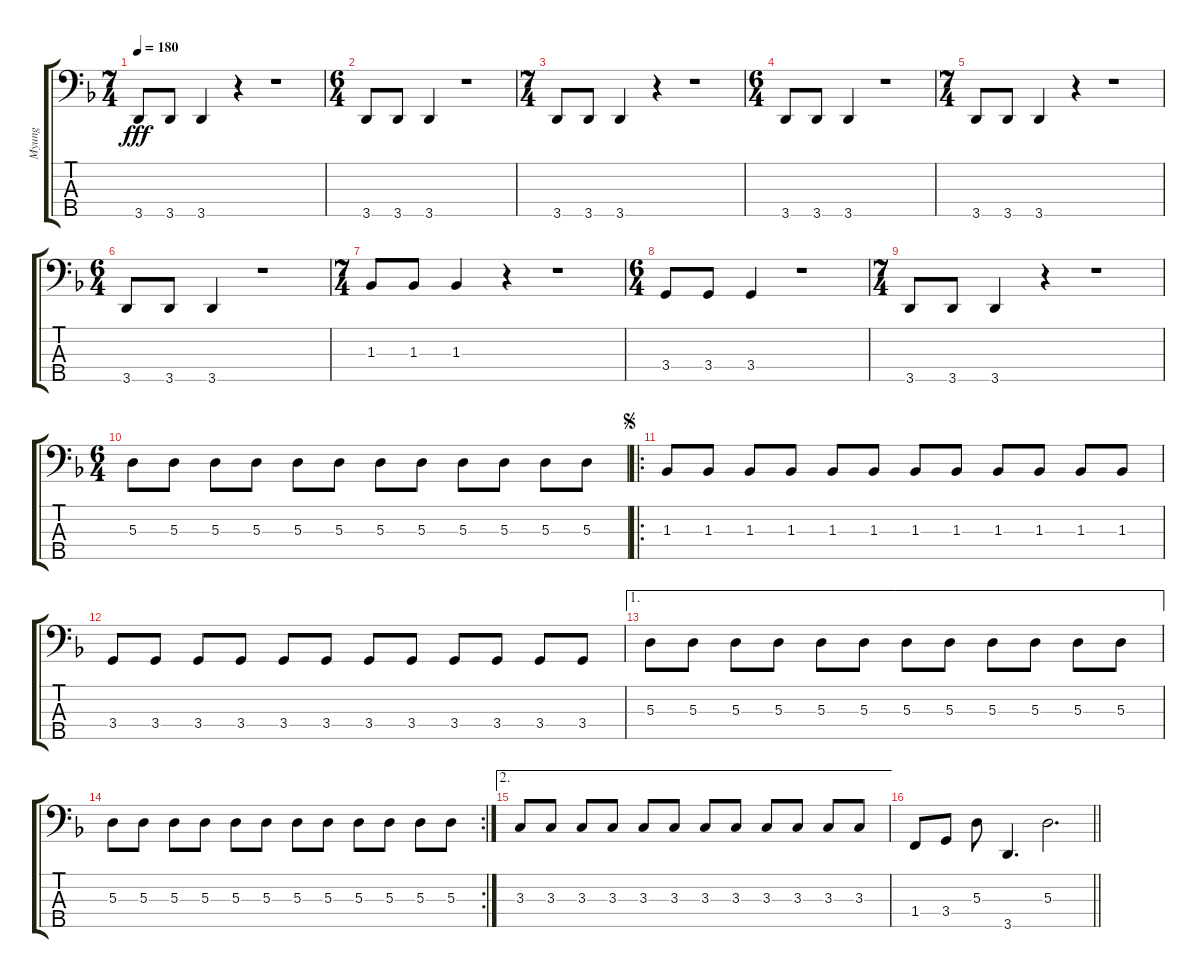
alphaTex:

\track ("Myung " "Myung ") {instrument electricbassfinger}
\staff {score tabs}
\tuning (G2 D2 A1 E1 B0) {hide}
\ts (7 4)
\tempo 180
\clef f4
\ks f
3.5.8{dy fff} 3.5.8 3.5.4 r.4 r.1 |
\ts (6 4)
3.5.8 3.5.8 3.5.4 r.1 |
\ts (7 4)
3.5.8 3.5.8 3.5.4 r.4 r.1 |
\ts (6 4)
3.5.8 3.5.8 3.5.4 r.1 |
\ts (7 4)
3.5.8 3.5.8 3.5.4 r.4 r.1 |
\ts (6 4)
3.5.8 3.5.8 3.5.4 r.1 |
\ts (7 4)
1.3.8 1.3.8 1.3.4 r.4 r.1 |
\ts (6 4)
3.4.8 3.4.8 3.4.4 r.1 |
\ts (7 4)
3.5.8 3.5.8 3.5.4 r.4 r.1 |
\ts (6 4)
5.3.8 5.3.8 5.3.8 5.3.8 5.3.8 5.3.8 5.3.8 5.3.8 5.3.8 5.3.8 5.3.8 5.3.8 |
\ro
\jump segno
1.3.8 1.3.8 1.3.8 1.3.8 1.3.8 1.3.8 1.3.8 1.3.8 1.3.8 1.3.8 1.3.8 1.3.8 |
3.4.8 3.4.8 3.4.8 3.4.8 3.4.8 3.4.8 3.4.8 3.4.8 3.4.8 3.4.8 3.4.8 3.4.8 |
\ae 1
5.3.8 5.3.8 5.3.8 5.3.8 5.3.8 5.3.8 5.3.8 5.3.8 5.3.8 5.3.8 5.3.8 5.3.8 |
\rc 2
5.3.8 5.3.8 5.3.8 5.3.8 5.3.8 5.3.8 5.3.8 5.3.8 5.3.8 5.3.8 5.3.8 5.3.8 |
\ae 2
3.3.8 3.3.8 3.3.8 3.3.8 3.3.8 3.3.8 3.3.8 3.3.8 3.3.8 3.3.8 3.3.8 3.3.8 |
\barLineRight lightlight
1.4.8 3.4.8 5.3.8 3.5.4{d} 5.3.2{d}
